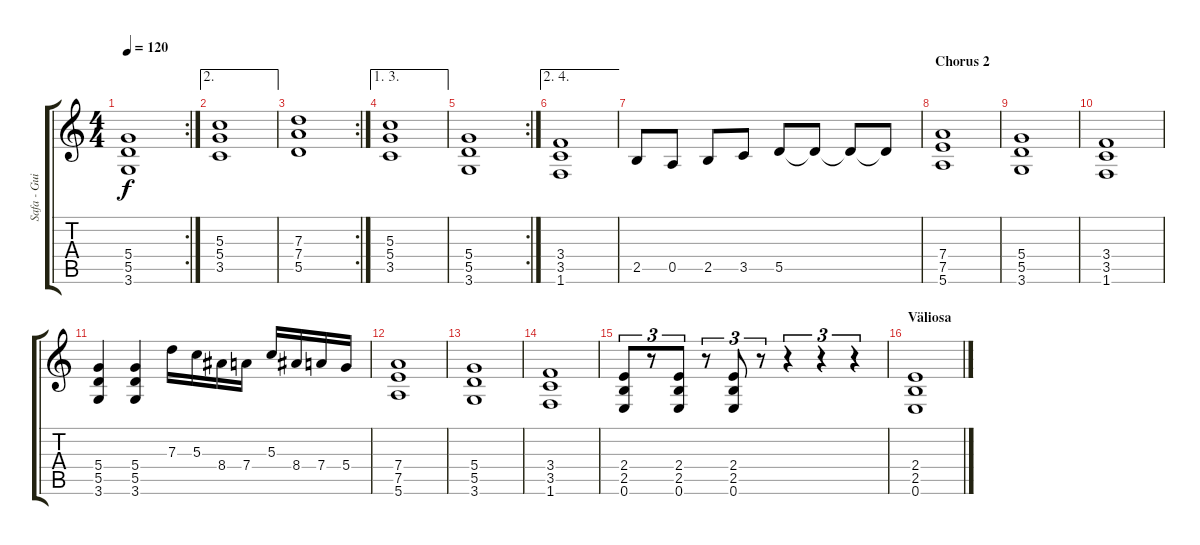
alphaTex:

\track ("Safa - Guitar 1" "Safa - Gui") {instrument distortionguitar}
\staff {score tabs}
\tuning (E4 B3 G3 D3 A2 E2) {hide}
\rc 2
\ts (4 4)
\tempo 120
\clef g2
\ks c
(5.4 5.5 3.6).1{dy f} |
\ae 2
(5.3 5.4 3.5).1{volume 14 balance 0 instrument distortionguitar} |
\rc 2
(7.3 7.4 5.5).1 |
\ae (1 3)
(5.3 5.4 3.5).1{volume 14 balance 0 instrument distortionguitar} |
\rc 2
(5.4 5.5 3.6).1 |
\ae (2 4)
(3.4 3.5 1.6).1{volume 14 balance 0 instrument distortionguitar} |
2.5.8 0.5.8 2.5.8 3.5.8 5.5.8 5.5{t}.8 5.5{t}.8 5.5{t}.8 |
\section ("" "Chorus 2")
(7.4 7.5 5.6).1 |
(5.4 5.5 3.6).1 |
(3.4 3.5 1.6).1 |
(5.4 5.5 3.6).4 (5.4 5.5 3.6).4 7.3.16 5.3.16 8.4.16 7.4.16 5.3.16 8.4.16 7.4.16 5.4.16 |
(7.4 7.5 5.6).1 |
(5.4 5.5 3.6).1 |
(3.4 3.5 1.6).1 |
(2.4 2.5 0.6).8{tu (3 2)} r.8{tu (3 2)} (2.4 2.5 0.6).8{tu (3 2)} r.8{tu (3 2)} (2.4 2.5 0.6).8{tu (3 2)} r.8{tu (3 2)} r.4{tu (3 2)} r.4{tu (3 2)} r.4{tu (3 2)} |
\section ("" "Väliosa")
(2.4 2.5 0.6).1
